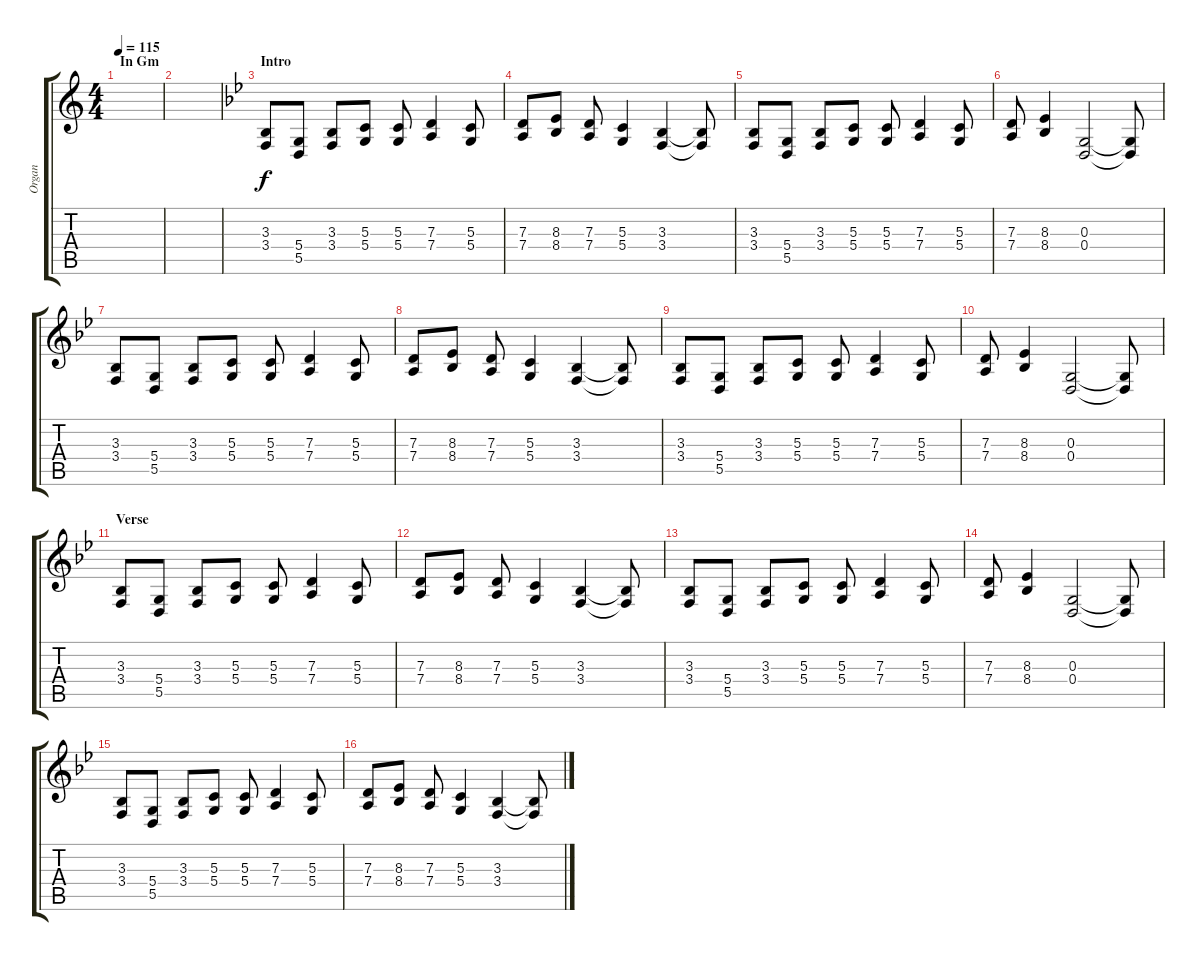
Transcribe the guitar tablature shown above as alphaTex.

\track ("Organ" "Organ") {instrument drawbarorgan}
\staff {score tabs}
\tuning (E4 B3 G3 D3 A2 E2) {hide}
\ts (4 4)
\section ("" "In Gm")
\tempo 115
\clef g2
\ks c
|
|
\section ("" "Intro")
\ks bb
(3.3 3.4).8 (5.4 5.5).8 (3.3 3.4).8 (5.3 5.4).8 (5.3 5.4).8 (7.3 7.4).4 (5.3 5.4).8 |
(7.3 7.4).8 (8.3 8.4).8 (7.3 7.4).8 (5.3 5.4).4 (3.3 3.4).4 (3.3{t} 3.4{t}).8 |
(3.3 3.4).8 (5.4 5.5).8 (3.3 3.4).8 (5.3 5.4).8 (5.3 5.4).8 (7.3 7.4).4 (5.3 5.4).8 |
(7.3 7.4).8 (8.3 8.4).4 (0.3 0.4).2 (0.3{t} 0.4{t}).8 |
(3.3 3.4).8 (5.4 5.5).8 (3.3 3.4).8 (5.3 5.4).8 (5.3 5.4).8 (7.3 7.4).4 (5.3 5.4).8 |
(7.3 7.4).8 (8.3 8.4).8 (7.3 7.4).8 (5.3 5.4).4 (3.3 3.4).4 (3.3{t} 3.4{t}).8 |
(3.3 3.4).8 (5.4 5.5).8 (3.3 3.4).8 (5.3 5.4).8 (5.3 5.4).8 (7.3 7.4).4 (5.3 5.4).8 |
(7.3 7.4).8 (8.3 8.4).4 (0.3 0.4).2 (0.3{t} 0.4{t}).8 |
\section ("" "Verse")
(3.3 3.4).8 (5.4 5.5).8 (3.3 3.4).8 (5.3 5.4).8 (5.3 5.4).8 (7.3 7.4).4 (5.3 5.4).8 |
(7.3 7.4).8 (8.3 8.4).8 (7.3 7.4).8 (5.3 5.4).4 (3.3 3.4).4 (3.3{t} 3.4{t}).8 |
(3.3 3.4).8 (5.4 5.5).8 (3.3 3.4).8 (5.3 5.4).8 (5.3 5.4).8 (7.3 7.4).4 (5.3 5.4).8 |
(7.3 7.4).8 (8.3 8.4).4 (0.3 0.4).2 (0.3{t} 0.4{t}).8 |
(3.3 3.4).8 (5.4 5.5).8 (3.3 3.4).8 (5.3 5.4).8 (5.3 5.4).8 (7.3 7.4).4 (5.3 5.4).8 |
(7.3 7.4).8 (8.3 8.4).8 (7.3 7.4).8 (5.3 5.4).4 (3.3 3.4).4 (3.3{t} 3.4{t}).8
